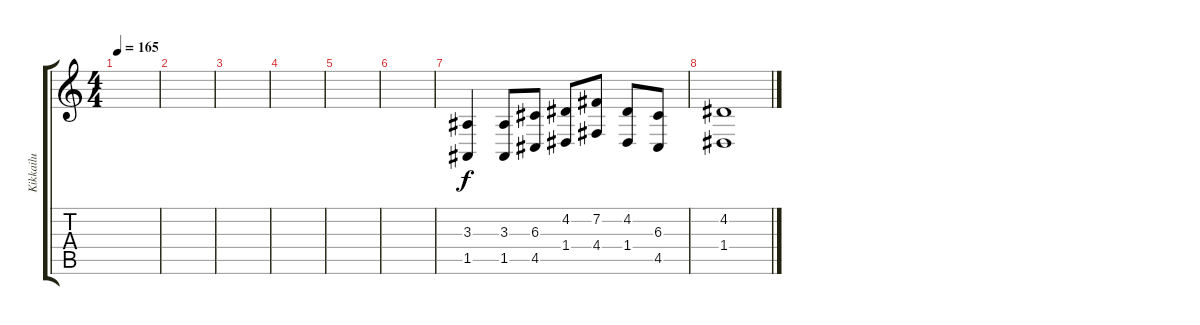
\track ("Kikkailu" "Kikkailu") {instrument baritonesax}
\staff {score tabs}
\tuning (E4 B3 G3 D3 A2 E2) {hide}
\ts (4 4)
\tempo 165
\clef g2
\ks c
|
|
|
|
|
|
(3.3 1.5).4 (3.3 1.5).8 (6.3 4.5).8 (4.2 1.4).8 (7.2 4.4).8 (4.2 1.4).8 (6.3 4.5).8 |
(4.2 1.4).1
